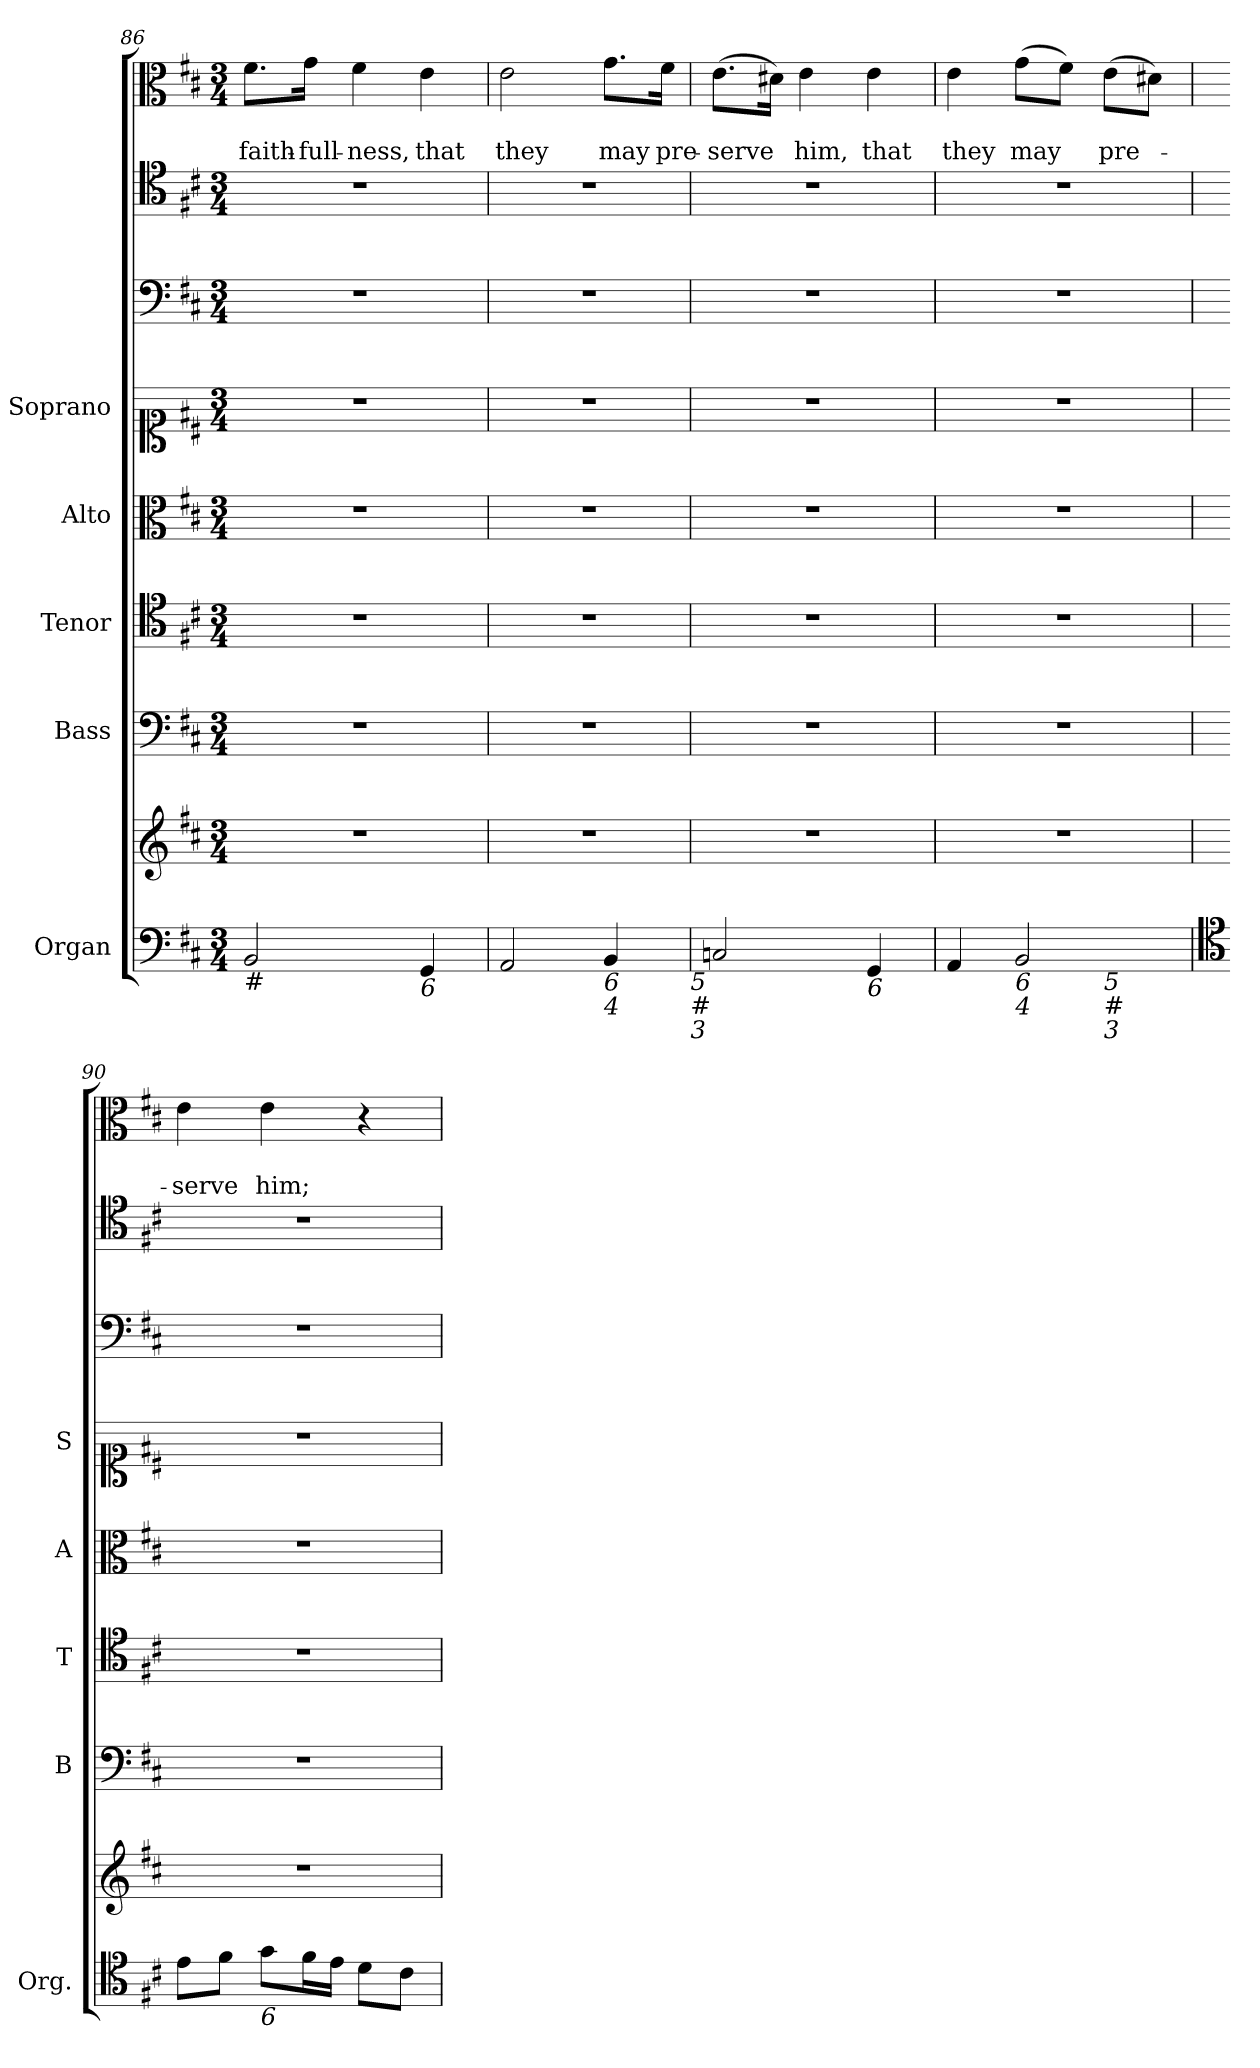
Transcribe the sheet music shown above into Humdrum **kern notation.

**kern	**kern	**kern	**kern	**kern	**kern	**kern	**kern	**kern	**text	**text
*part8	*part8	*part7	*part6	*part5	*part4	*part3	*part2	*part1	*part1	*part1
*staff9	*staff8	*staff7	*staff6	*staff5	*staff4	*staff3	*staff2	*staff1	*staff1	*staff1
*I"Organ	*	*I"Bass	*I"Tenor	*I"Alto	*I"Soprano	*	*	*	*	*
*I'Org.	*	*I'B	*I'T	*I'A	*I'S	*	*	*	*	*
*clefF4	*clefG2	*clefF4	*clefC4	*clefC3	*clefC1	*clefF4	*clefC4	*clefC3	*	*
*k[f#c#]	*k[f#c#]	*k[f#c#]	*k[f#c#]	*k[f#c#]	*k[f#c#]	*k[f#c#]	*k[f#c#]	*k[f#c#]	*	*
*D:	*D:	*D:	*D:	*D:	*D:	*D:	*D:	*D:	*	*
*M3/4	*M3/4	*M3/4	*M3/4	*M3/4	*M3/4	*M3/4	*M3/4	*M3/4	*	*
=86	=86	=86	=86	=86	=86	=86	=86	=86	=86	=86
!LO:TX:b:t=#	!	!	!	!	!	!	!	!	!	!
!	!	!	!	!	!	!	!	!	!	!LO:LY:b
2BB/	2.r	2.r	2.r	2.r	2.r	2.r	2.r	8.f#\L	.	faith-
!	!	!	!	!	!	!	!	!	!	!LO:LY:b
.	.	.	.	.	.	.	.	16g\Jk	.	-full-
!	!	!	!	!	!	!	!	!	!	!LO:LY:b
.	.	.	.	.	.	.	.	4f#\	.	-ness,
!LO:TX:b:i:t=6	!	!	!	!	!	!	!	!	!	!
!	!	!	!	!	!	!	!	!	!	!LO:LY:b
4GG/	.	.	.	.	.	.	.	4e\	.	that
=87	=87	=87	=87	=87	=87	=87	=87	=87	=87	=87
!	!	!	!	!	!	!	!	!	!	!LO:LY:b
2AA/	2.r	2.r	2.r	2.r	2.r	2.r	2.r	2e\	.	they
!LO:TX:b:i:t=6	!	!	!	!	!	!	!	!	!	!
!LO:TX:b:i:t=4	!	!	!	!	!	!	!	!	!	!
!	!	!	!	!	!	!	!	!	!	!LO:LY:b
4BB/	.	.	.	.	.	.	.	8.g\L	.	may
!	!	!	!	!	!	!	!	!	!	!LO:LY:b
.	.	.	.	.	.	.	.	16f#\Jk	.	pre-
!LO:TX:b:i:t=5	!	!	!	!	!	!	!	!	!	!
!LO:TX:b:t=#	!	!	!	!	!	!	!	!	!	!
!LO:TX:b:i:t=3	!	!	!	!	!	!	!	!	!	!
=88	=88	=88	=88	=88	=88	=88	=88	=88	=88	=88
!	!	!	!	!	!	!	!	!	!	!LO:LY:b
2Cn/	2.r	2.r	2.r	2.r	2.r	2.r	2.r	(>8.e\L	.	-serve
.	.	.	.	.	.	.	.	16d#X\Jk)	.	.
!	!	!	!	!	!	!	!	!	!	!LO:LY:b
.	.	.	.	.	.	.	.	4e\	.	him,
!LO:TX:b:i:t=6	!	!	!	!	!	!	!	!	!	!
!	!	!	!	!	!	!	!	!	!	!LO:LY:b
4GG/	.	.	.	.	.	.	.	4e\	.	that
=89	=89	=89	=89	=89	=89	=89	=89	=89	=89	=89
!	!	!	!	!	!	!	!	!	!	!LO:LY:b
*^	*	*	*	*	*	*	*	*	*	*
4AA/	2ryy	2.r	2.r	2.r	2.r	2.r	2.r	2.r	4e\	.	they
!LO:TX:b:i:t=6	!	!	!	!	!	!	!	!	!	!	!
!LO:TX:b:i:t=4	!	!	!	!	!	!	!	!	!	!	!
!	!	!	!	!	!	!	!	!	!	!	!LO:LY:b
2BB/	.	.	.	.	.	.	.	.	(>8g\L	.	may
.	.	.	.	.	.	.	.	.	8f#\J)	.	.
!	!LO:TX:b:i:t=5	!	!	!	!	!	!	!	!	!	!
!	!LO:TX:b:t=#	!	!	!	!	!	!	!	!	!	!
!	!LO:TX:b:i:t=3	!	!	!	!	!	!	!	!	!	!
!	!	!	!	!	!	!	!	!	!	!	!LO:LY:b
.	4ryy	.	.	.	.	.	.	.	(>8e\L	.	pre-
.	.	.	.	.	.	.	.	.	8d#X\J)	.	.
*v	*v	*	*	*	*	*	*	*	*	*	*
!!LO:LB:g=z
=90	=90	=90	=90	=90	=90	=90	=90	=90	=90	=90
*clefC4	*	*	*	*	*	*	*	*	*	*
*^	*	*	*	*	*	*	*	*	*	*
!	!	!	!	!	!	!	!	!	!	!	!LO:LY:b
*v	*v	*	*	*	*	*	*	*	*	*	*
8e\L	2.r	2.r	2.r	2.r	2.r	2.r	2.r	4e\	.	-serve
8f#\J	.	.	.	.	.	.	.	.	.	.
!LO:TX:b:i:t=6	!	!	!	!	!	!	!	!	!	!
!	!	!	!	!	!	!	!	!	!	!LO:LY:b
8g\L	.	.	.	.	.	.	.	4e\	.	him;
16f#\L	.	.	.	.	.	.	.	.	.	.
16e\JJ	.	.	.	.	.	.	.	.	.	.
8d\L	.	.	.	.	.	.	.	4r	.	.
8c#\J	.	.	.	.	.	.	.	.	.	.
=	=	=	=	=	=	=	=	=	=	=
*-	*-	*-	*-	*-	*-	*-	*-	*-	*-	*-
